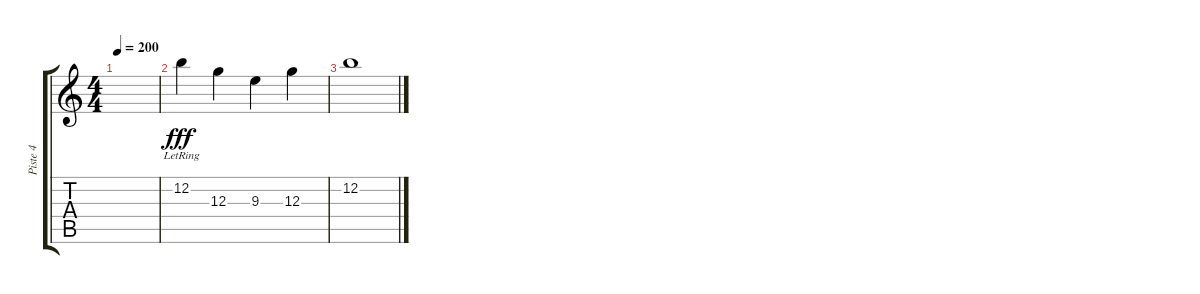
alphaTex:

\track ("Piste 4" "Piste 4") {instrument distortionguitar}
\staff {score tabs}
\tuning (E4 B3 G3 D3 A2 E2) {hide}
\ts (4 4)
\tempo 200
\clef g2
\ks c
|
12.2{lr}.4{dy fff} 12.3.4 9.3.4 12.3.4 |
12.2.1
